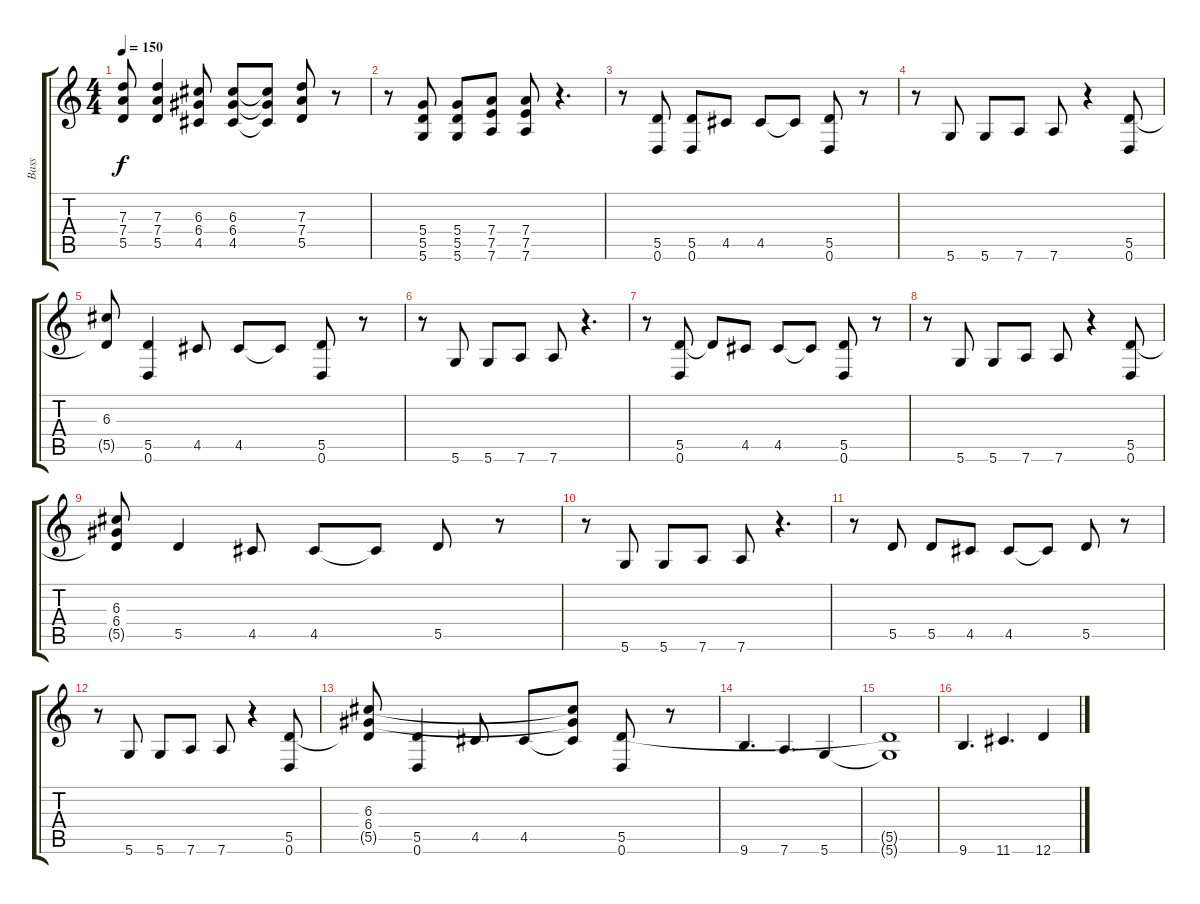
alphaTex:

\track ("Bass" "Bass") {instrument electricbasspick}
\staff {score tabs}
\tuning (E4 B3 G3 D3 A2 D2) {hide}
\ts (4 4)
\tempo 150
\clef g2
\ks c
(7.3{t} 7.4{t} 5.5{t}).8{dy f} (7.3 7.4 5.5).4 (6.3 6.4 4.5).8 (6.3 6.4 4.5).8 (6.3{t} 6.4{t} 4.5{t}).8 (7.3 7.4 5.5).8 r.8 |
r.8 (5.4 5.5 5.6).8 (5.4 5.5 5.6).8 (7.4 7.5 7.6).8 (7.4 7.5 7.6).8 r.4{d} |
r.8 (5.5 0.6).8 (5.5 0.6).8 4.5.8 4.5.8 4.5{t}.8 (5.5 0.6).8 r.8 |
r.8 5.6.8 5.6.8 7.6.8 7.6.8 r.4 (5.5 0.6).8 |
(6.3 5.5{t}).8 (5.5 0.6).4 4.5.8 4.5.8 4.5{t}.8 (5.5 0.6).8 r.8 |
r.8 5.6.8 5.6.8 7.6.8 7.6.8 r.4{d} |
r.8 (5.5 0.6).8 5.5{t}.8 4.5.8 4.5.8 4.5{t}.8 (5.5 0.6).8 r.8 |
r.8 5.6.8 5.6.8 7.6.8 7.6.8 r.4 (5.5 0.6).8 |
(6.3 6.4 5.5{t}).8 5.5.4 4.5.8 4.5.8 4.5{t}.8 5.5.8 r.8 |
r.8 5.6.8 5.6.8 7.6.8 7.6.8 r.4{d} |
r.8 5.5.8 5.5.8 4.5.8 4.5.8 4.5{t}.8 5.5.8 r.8 |
r.8 5.6.8 5.6.8 7.6.8 7.6.8 r.4 (5.5 0.6).8 |
(6.3 6.4 5.5{t}).8 (5.5 0.6).4 4.5.8 4.5.8 (6.3{t} 6.4{t} 4.5{t}).8 (5.5 0.6).8 r.8 |
9.6.4{d} 7.6.4{d} 5.6.4 |
(5.5{t} 5.6{t}).1 |
9.6.4{d} 11.6.4{d} 12.6.4
